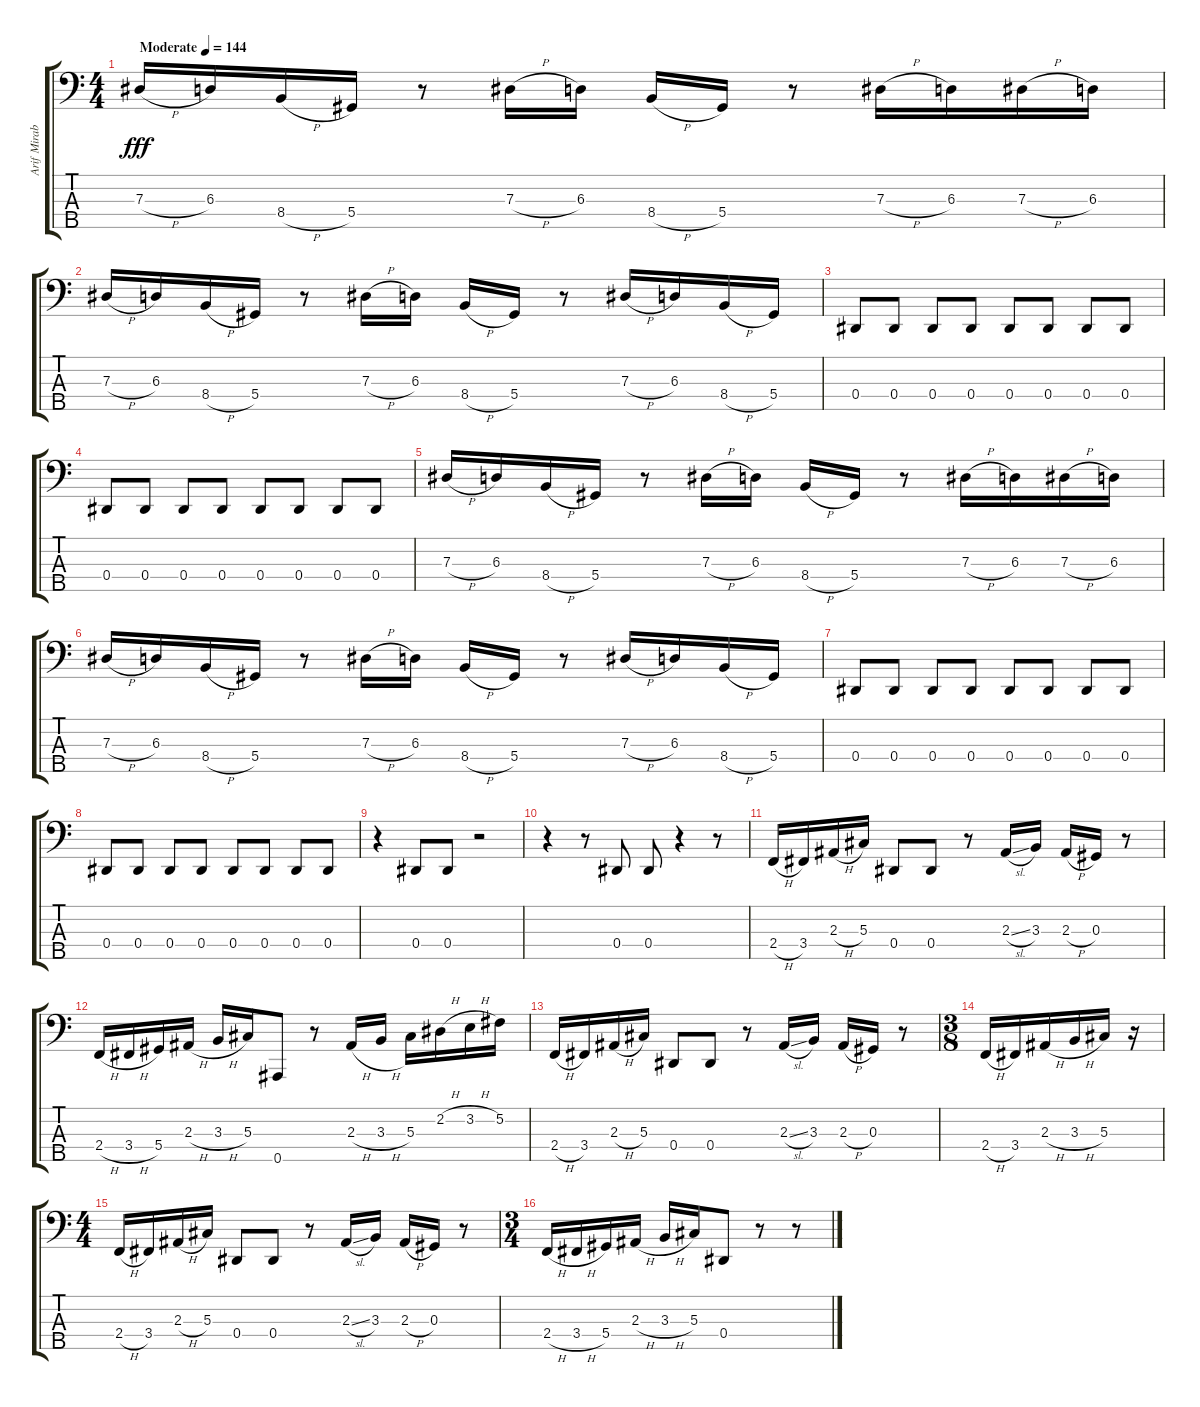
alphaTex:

\track ("Arif Mirabdolbaghi" "Arif Mirab") {solo instrument electricbassfinger}
\staff {score tabs}
\tuning (Gb2 Db2 Ab1 Eb1 Bb0) {hide}
\ts (4 4)
\tempo (144 "Moderate")
\clef f4
\ks c
7.3{h}.16{dy fff instrument electricbassfinger} 6.3.16 8.4{h}.16 5.4.16 r.8 7.3{h}.16 6.3.16 8.4{h}.16 5.4.16 r.8 7.3{h}.16 6.3.16 7.3{h}.16 6.3.16 |
7.3{h}.16 6.3.16 8.4{h}.16 5.4.16 r.8 7.3{h}.16 6.3.16 8.4{h}.16 5.4.16 r.8 7.3{h}.16 6.3.16 8.4{h}.16 5.4.16 |
0.4.8 0.4.8 0.4.8 0.4.8 0.4.8 0.4.8 0.4.8 0.4.8 |
0.4.8 0.4.8 0.4.8 0.4.8 0.4.8 0.4.8 0.4.8 0.4.8 |
7.3{h}.16 6.3.16 8.4{h}.16 5.4.16 r.8 7.3{h}.16 6.3.16 8.4{h}.16 5.4.16 r.8 7.3{h}.16 6.3.16 7.3{h}.16 6.3.16 |
7.3{h}.16 6.3.16 8.4{h}.16 5.4.16 r.8 7.3{h}.16 6.3.16 8.4{h}.16 5.4.16 r.8 7.3{h}.16 6.3.16 8.4{h}.16 5.4.16 |
0.4.8 0.4.8 0.4.8 0.4.8 0.4.8 0.4.8 0.4.8 0.4.8 |
0.4.8 0.4.8 0.4.8 0.4.8 0.4.8 0.4.8 0.4.8 0.4.8 |
r.4 0.4.8 0.4.8 r.2 |
r.4 r.8 0.4.8 0.4.8 r.4 r.8 |
2.4{h}.16 3.4.16 2.3{h}.16 5.3.16 0.4.8 0.4.8 r.8 2.3{sl}.16 3.3.16 2.3{h}.16 0.3.16 r.8 |
2.4{h}.16 3.4{h}.16 5.4.16 2.3{h}.16 3.3{h}.16 5.3.16 0.5.8 r.8 2.3{h}.16 3.3{h}.16 5.3.16 2.2{h}.16 3.2{h}.16 5.2.16 |
2.4{h}.16 3.4.16 2.3{h}.16 5.3.16 0.4.8 0.4.8 r.8 2.3{sl}.16 3.3.16 2.3{h}.16 0.3.16 r.8 |
\ts (3 8)
2.4{h}.16 3.4.16 2.3{h}.16 3.3{h}.16 5.3.16 r.16 |
\ts (4 4)
2.4{h}.16 3.4.16 2.3{h}.16 5.3.16 0.4.8 0.4.8 r.8 2.3{sl}.16 3.3.16 2.3{h}.16 0.3.16 r.8 |
\ts (3 4)
2.4{h}.16 3.4{h}.16 5.4.16 2.3{h}.16 3.3{h}.16 5.3.16 0.4.8 r.8 r.8
